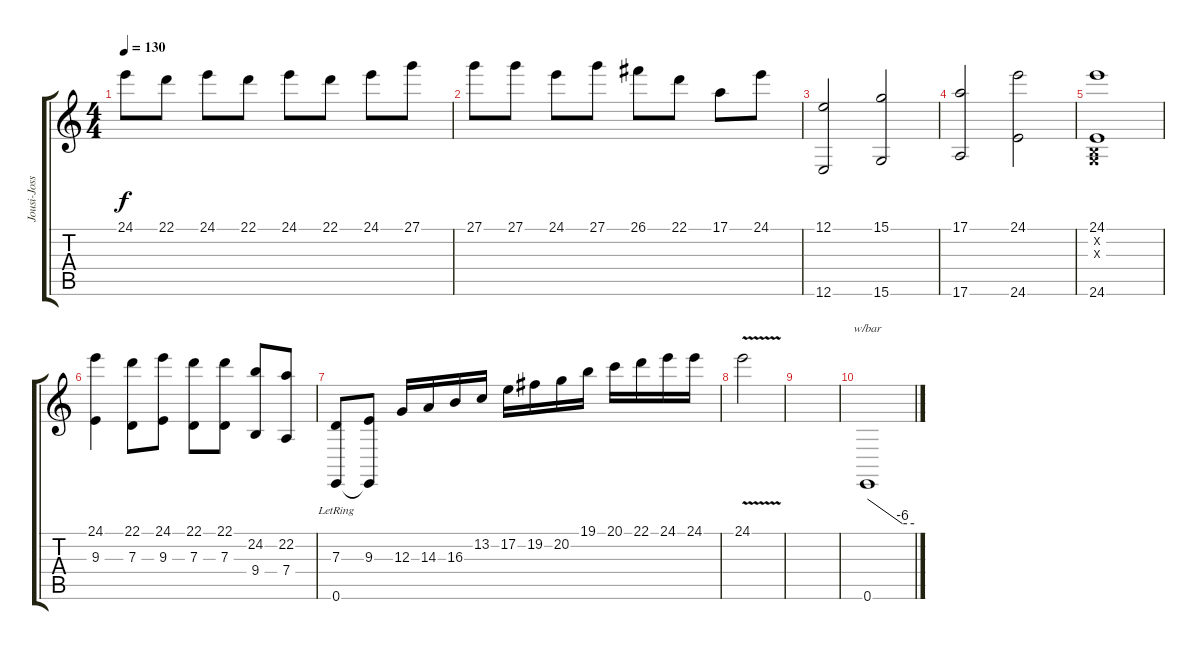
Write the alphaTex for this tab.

\track ("Jousi-Jossu" "Jousi-Joss") {instrument tremolostrings}
\staff {score tabs}
\tuning (E4 B3 G3 D3 A2 E2) {hide}
\ts (4 4)
\tempo 130
\clef g2
\ks c
24.1.8{dy f} 22.1.8 24.1.8 22.1.8 24.1.8 22.1.8 24.1.8 27.1.8 |
27.1.8 27.1.8 24.1.8 27.1.8 26.1.8 22.1.8 17.1.8 24.1.8 |
(12.1 12.6).2 (15.1 15.6).2 |
(17.1 17.6).2 (24.1 24.6).2 |
(24.1 0.2{x} 0.3{x} 24.6).1 |
(24.1 9.3).4 (22.1 7.3).8 (24.1 9.3).8 (22.1 7.3).8 (22.1 7.3).8 (24.2 9.4).8 (22.2 7.4).8 |
(7.3{lr} 0.6).8 (9.3 0.6{t}).8 12.3.16 14.3.16 16.3.16 13.2.16 17.2.16 19.2.16 20.2.16 19.1.16 20.1.16 22.1.16 24.1.16 24.1.16 |
24.1{v}.2 |
|
0.6.1{tbe (custom default 0 0 45 -24 60 -24)}
